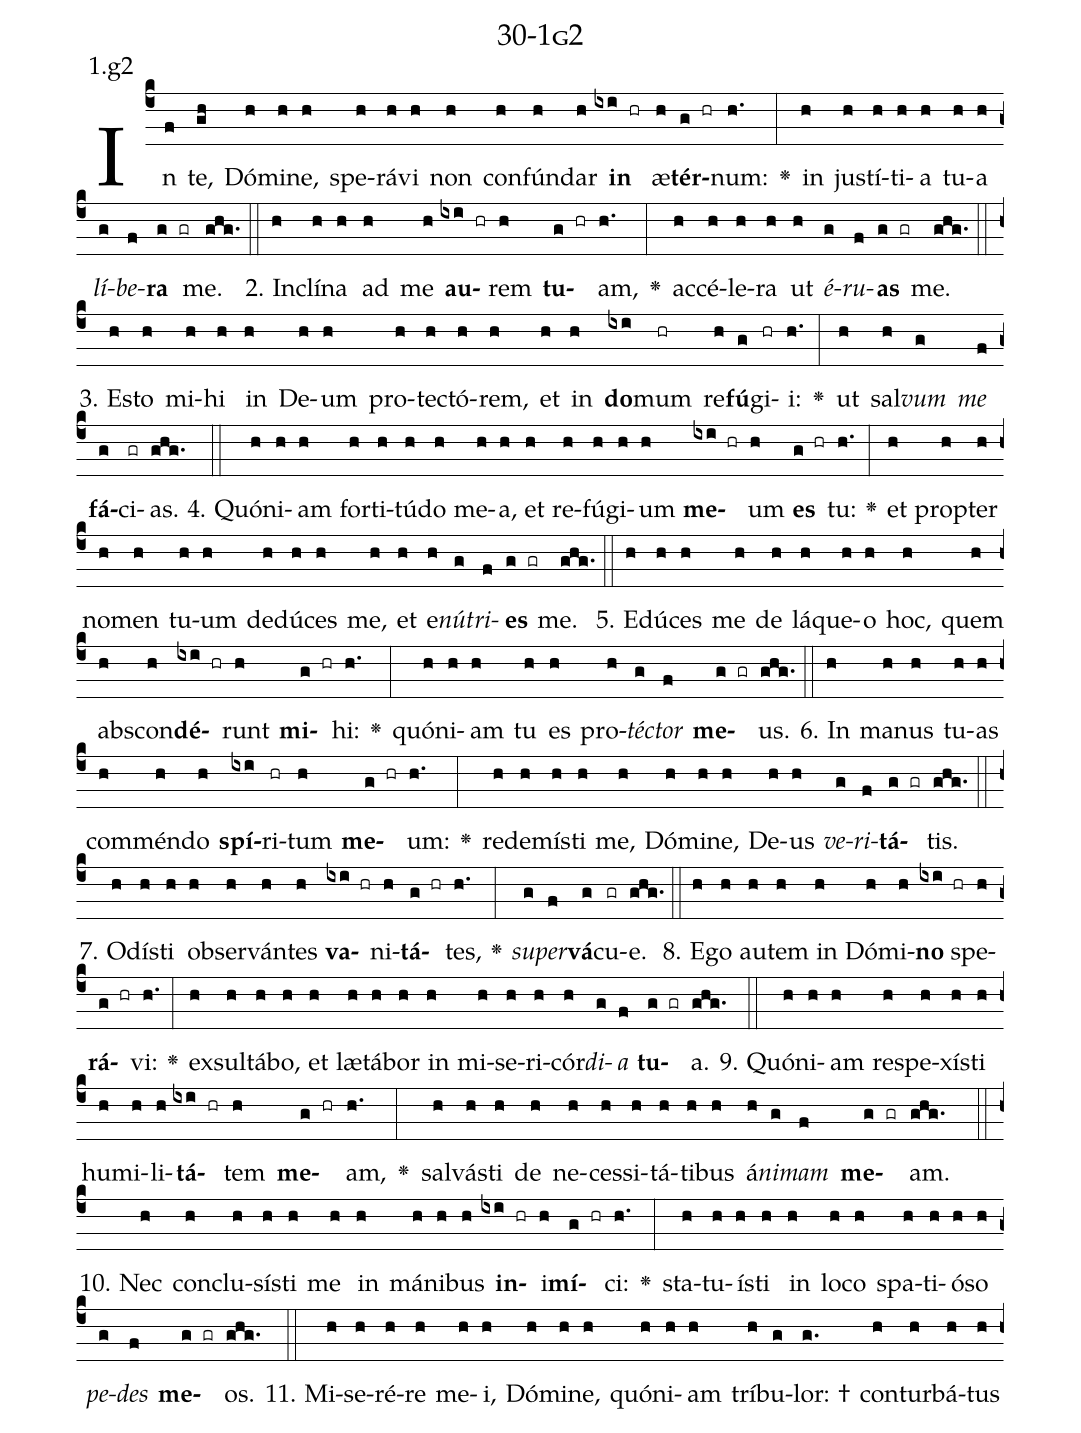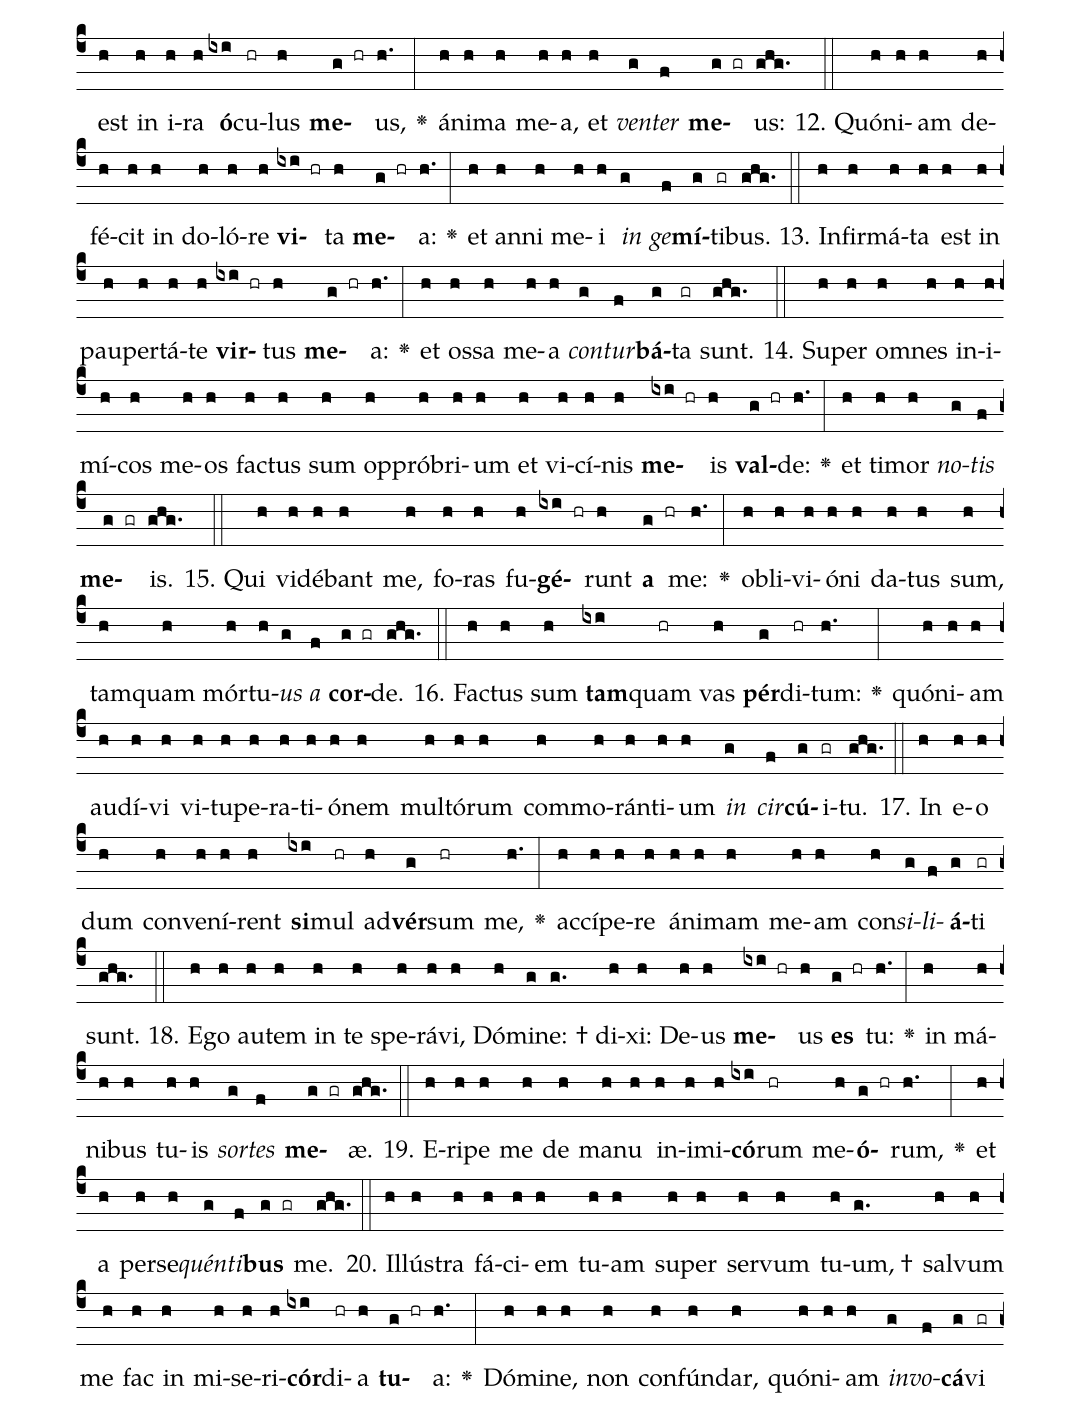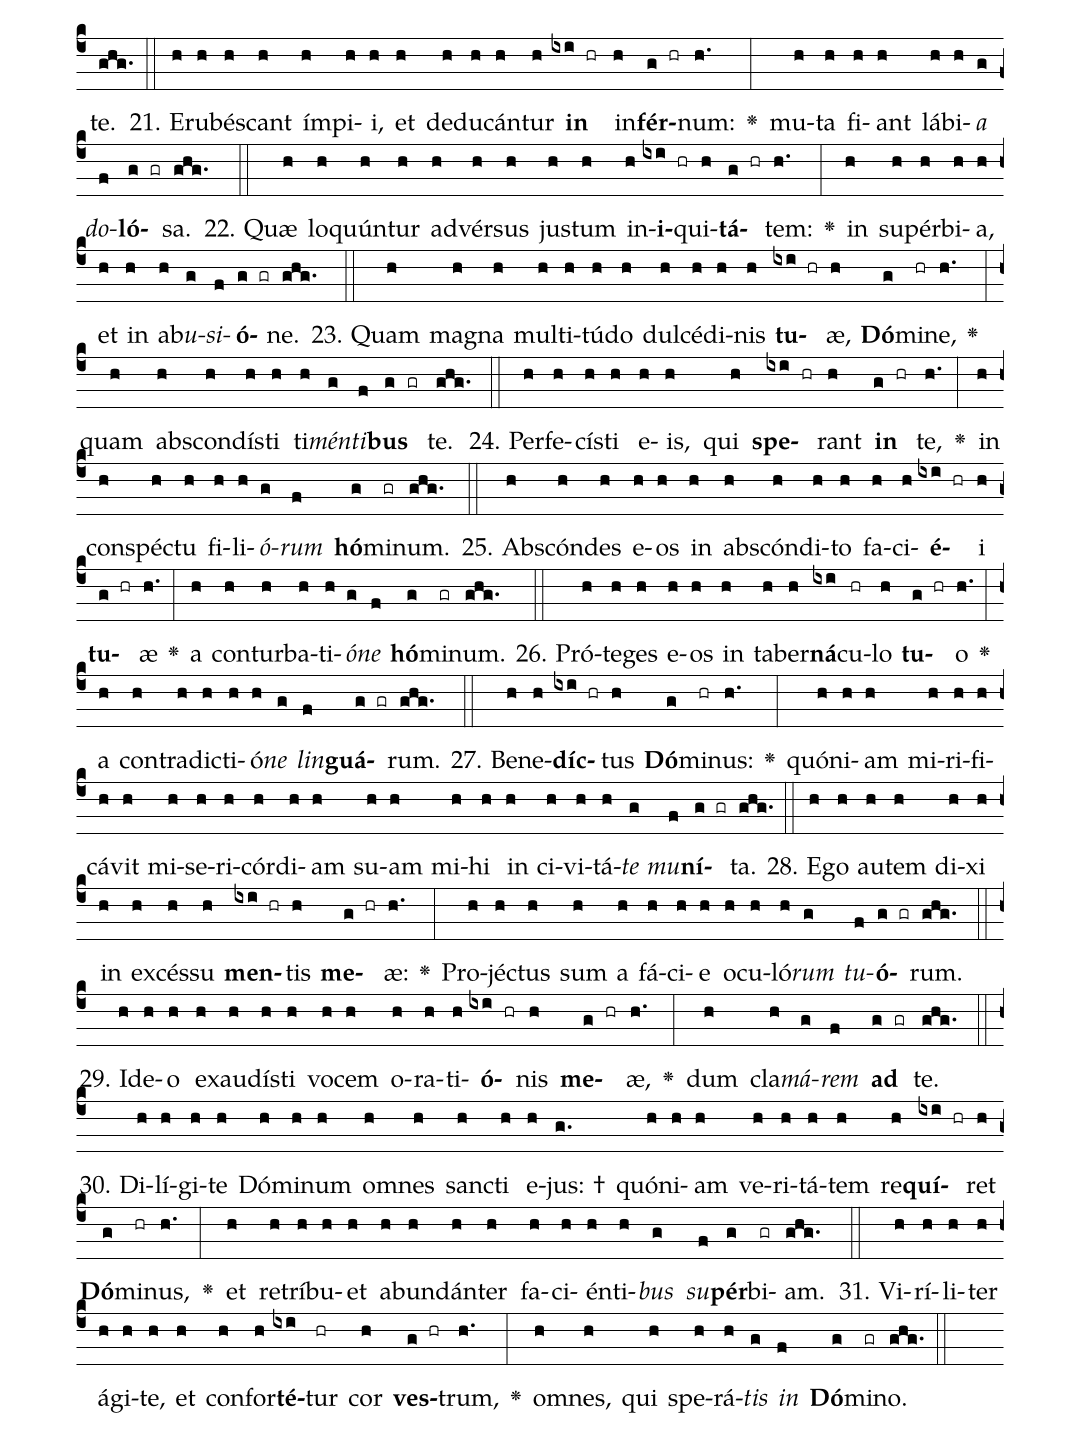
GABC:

name: 30-1g2;
annotation: 1.g2;
%%
(c4)In(f) te,(gh) Dó(h)mi(h)ne,(h) spe(h)rá(h)vi(h) non(h) con(h)fún(h)dar(h) <b>in</b>(ixi hr) æ(h)<b>tér</b>(g hr)num:(h.) <v>\greheightstar</v>(:) in(h) jus(h)tí(h)ti(h)a(h) tu(h)a(h) <i>lí</i>(g)<i>be</i>(f)<b>ra</b>(g gr) me.(ghg.) (::)
2. In(h)clí(h)na(h) ad(h) me(h) <b>au</b>(ixi hr)rem(h) <b>tu</b>(g hr)am,(h.) <v>\greheightstar</v>(:) ac(h)cé(h)le(h)ra(h) ut(h) <i>é</i>(g)<i>ru</i>(f)<b>as</b>(g gr) me.(ghg.) (::)
3. Es(h)to(h) mi(h)hi(h) in(h) De(h)um(h) pro(h)tec(h)tó(h)rem,(h) et(h) in(h) <b>do</b>(ixi)mum(hr) re(h)<b>fú</b>(g)gi(hr)i:(h.) <v>\greheightstar</v>(:) ut(h) sal(h)<i>vum</i>(g) <i>me</i>(f) <b>fá</b>(g)ci(gr)as.(ghg.) (::)
4. Quón(h)i(h)am(h) for(h)ti(h)tú(h)do(h) me(h)a,(h) et(h) re(h)fú(h)gi(h)um(h) <b>me</b>(ixi hr)um(h) <b>es</b>(g hr) tu:(h.) <v>\greheightstar</v>(:) et(h) prop(h)ter(h) no(h)men(h) tu(h)um(h) de(h)dú(h)ces(h) me,(h) et(h) e(h)<i>nú</i>(g)<i>tri</i>(f)<b>es</b>(g gr) me.(ghg.) (::)
5. E(h)dú(h)ces(h) me(h) de(h) lá(h)que(h)o(h) hoc,(h) quem(h) abs(h)con(h)<b>dé</b>(ixi hr)runt(h) <b>mi</b>(g hr)hi:(h.) <v>\greheightstar</v>(:) quón(h)i(h)am(h) tu(h) es(h) pro(h)<i>téc</i>(g)<i>tor</i>(f) <b>me</b>(g gr)us.(ghg.) (::)
6. In(h) ma(h)nus(h) tu(h)as(h) com(h)mén(h)do(h) <b>spí</b>(ixi)ri(hr)tum(h) <b>me</b>(g hr)um:(h.) <v>\greheightstar</v>(:) red(h)e(h)mís(h)ti(h) me,(h) Dó(h)mi(h)ne,(h) De(h)us(h) <i>ve</i>(g)<i>ri</i>(f)<b>tá</b>(g gr)tis.(ghg.) (::)
7. O(h)dís(h)ti(h) ob(h)ser(h)ván(h)tes(h) <b>va</b>(ixi hr)ni(h)<b>tá</b>(g hr)tes,(h.) <v>\greheightstar</v>(:) <i>su</i>(g)<i>per</i>(f)<b>vá</b>(g)cu(gr)e.(ghg.) (::)
8. E(h)go(h) au(h)tem(h) in(h) Dó(h)mi(h)<b>no</b>(ixi hr) spe(h)<b>rá</b>(g hr)vi:(h.) <v>\greheightstar</v>(:) ex(h)sul(h)tá(h)bo,(h) et(h) læ(h)tá(h)bor(h) in(h) mi(h)se(h)ri(h)cór(h)<i>di</i>(g)<i>a</i>(f) <b>tu</b>(g gr)a.(ghg.) (::)
9. Quón(h)i(h)am(h) re(h)spe(h)xís(h)ti(h) hu(h)mi(h)li(h)<b>tá</b>(ixi hr)tem(h) <b>me</b>(g hr)am,(h.) <v>\greheightstar</v>(:) sal(h)vás(h)ti(h) de(h) ne(h)ces(h)si(h)tá(h)ti(h)bus(h) á(h)<i>ni</i>(g)<i>mam</i>(f) <b>me</b>(g gr)am.(ghg.) (::)
10. Nec(h) con(h)clu(h)sís(h)ti(h) me(h) in(h) má(h)ni(h)bus(h) <b>in</b>(ixi hr)i(h)<b>mí</b>(g hr)ci:(h.) <v>\greheightstar</v>(:) sta(h)tu(h)ís(h)ti(h) in(h) lo(h)co(h) spa(h)ti(h)ó(h)so(h) <i>pe</i>(g)<i>des</i>(f) <b>me</b>(g gr)os.(ghg.) (::)
11. Mi(h)se(h)ré(h)re(h) me(h)i,(h) Dó(h)mi(h)ne,(h) quón(h)i(h)am(h) trí(h)bu(g)lor: †(g.) con(h)tur(h)bá(h)tus(h) est(h) in(h) i(h)ra(h) <b>ó</b>(ixi)cu(hr)lus(h) <b>me</b>(g hr)us,(h.) <v>\greheightstar</v>(:) á(h)ni(h)ma(h) me(h)a,(h) et(h) <i>ven</i>(g)<i>ter</i>(f) <b>me</b>(g gr)us:(ghg.) (::)
12. Quón(h)i(h)am(h) de(h)fé(h)cit(h) in(h) do(h)ló(h)re(h) <b>vi</b>(ixi hr)ta(h) <b>me</b>(g hr)a:(h.) <v>\greheightstar</v>(:) et(h) an(h)ni(h) me(h)i(h) <i>in</i>(g) <i>ge</i>(f)<b>mí</b>(g)ti(gr)bus.(ghg.) (::)
13. In(h)fir(h)má(h)ta(h) est(h) in(h) pau(h)per(h)tá(h)te(h) <b>vir</b>(ixi hr)tus(h) <b>me</b>(g hr)a:(h.) <v>\greheightstar</v>(:) et(h) os(h)sa(h) me(h)a(h) <i>con</i>(g)<i>tur</i>(f)<b>bá</b>(g)ta(gr) sunt.(ghg.) (::)
14. Su(h)per(h) om(h)nes(h) in(h)i(h)mí(h)cos(h) me(h)os(h) fac(h)tus(h) sum(h) op(h)pró(h)bri(h)um(h) et(h) vi(h)cí(h)nis(h) <b>me</b>(ixi hr)is(h) <b>val</b>(g hr)de:(h.) <v>\greheightstar</v>(:) et(h) ti(h)mor(h) <i>no</i>(g)<i>tis</i>(f) <b>me</b>(g gr)is.(ghg.) (::)
15. Qui(h) vi(h)dé(h)bant(h) me,(h) fo(h)ras(h) fu(h)<b>gé</b>(ixi hr)runt(h) <b>a</b>(g hr) me:(h.) <v>\greheightstar</v>(:) ob(h)li(h)vi(h)ó(h)ni(h) da(h)tus(h) sum,(h) tam(h)quam(h) mór(h)tu(h)<i>us</i>(g) <i>a</i>(f) <b>cor</b>(g gr)de.(ghg.) (::)
16. Fac(h)tus(h) sum(h) <b>tam</b>(ixi)quam(hr) vas(h) <b>pér</b>(g)di(hr)tum:(h.) <v>\greheightstar</v>(:) quón(h)i(h)am(h) au(h)dí(h)vi(h) vi(h)tu(h)pe(h)ra(h)ti(h)ó(h)nem(h) mul(h)tó(h)rum(h) com(h)mo(h)rán(h)ti(h)um(h) <i>in</i>(g) <i>cir</i>(f)<b>cú</b>(g)i(gr)tu.(ghg.) (::)
17. In(h) e(h)o(h) dum(h) con(h)ve(h)ní(h)rent(h) <b>si</b>(ixi)mul(hr) ad(h)<b>vér</b>(g)sum(hr) me,(h.) <v>\greheightstar</v>(:) ac(h)cí(h)pe(h)re(h) á(h)ni(h)mam(h) me(h)am(h) con(h)<i>si</i>(g)<i>li</i>(f)<b>á</b>(g)ti(gr) sunt.(ghg.) (::)
18. E(h)go(h) au(h)tem(h) in(h) te(h) spe(h)rá(h)vi,(h) Dó(h)mi(g)ne: †(g.) di(h)xi:(h) De(h)us(h) <b>me</b>(ixi hr)us(h) <b>es</b>(g hr) tu:(h.) <v>\greheightstar</v>(:) in(h) má(h)ni(h)bus(h) tu(h)is(h) <i>sor</i>(g)<i>tes</i>(f) <b>me</b>(g gr)æ.(ghg.) (::)
19. E(h)ri(h)pe(h) me(h) de(h) ma(h)nu(h) in(h)i(h)mi(h)<b>có</b>(ixi)rum(hr) me(h)<b>ó</b>(g hr)rum,(h.) <v>\greheightstar</v>(:) et(h) a(h) per(h)se(h)<i>quén</i>(g)<i>ti</i>(f)<b>bus</b>(g gr) me.(ghg.) (::)
20. Il(h)lús(h)tra(h) fá(h)ci(h)em(h) tu(h)am(h) su(h)per(h) ser(h)vum(h) tu(h)um, †(g.) sal(h)vum(h) me(h) fac(h) in(h) mi(h)se(h)ri(h)<b>cór</b>(ixi)di(hr)a(h) <b>tu</b>(g hr)a:(h.) <v>\greheightstar</v>(:) Dó(h)mi(h)ne,(h) non(h) con(h)fún(h)dar,(h) quón(h)i(h)am(h) <i>in</i>(g)<i>vo</i>(f)<b>cá</b>(g)vi(gr) te.(ghg.) (::)
21. E(h)ru(h)bés(h)cant(h) ím(h)pi(h)i,(h) et(h) de(h)du(h)cán(h)tur(h) <b>in</b>(ixi hr) in(h)<b>fér</b>(g hr)num:(h.) <v>\greheightstar</v>(:) mu(h)ta(h) fi(h)ant(h) lá(h)bi(h)<i>a</i>(g) <i>do</i>(f)<b>ló</b>(g gr)sa.(ghg.) (::)
22. Quæ(h) lo(h)quún(h)tur(h) ad(h)vér(h)sus(h) jus(h)tum(h) in(h)<b>i</b>(ixi hr)qui(h)<b>tá</b>(g hr)tem:(h.) <v>\greheightstar</v>(:) in(h) su(h)pér(h)bi(h)a,(h) et(h) in(h) ab(h)<i>u</i>(g)<i>si</i>(f)<b>ó</b>(g gr)ne.(ghg.) (::)
23. Quam(h) ma(h)gna(h) mul(h)ti(h)tú(h)do(h) dul(h)cé(h)di(h)nis(h) <b>tu</b>(ixi hr)æ,(h) <b>Dó</b>(g)mi(hr)ne,(h.) <v>\greheightstar</v>(:) quam(h) abs(h)con(h)dís(h)ti(h) ti(h)<i>mén</i>(g)<i>ti</i>(f)<b>bus</b>(g gr) te.(ghg.) (::)
24. Per(h)fe(h)cís(h)ti(h) e(h)is,(h) qui(h) <b>spe</b>(ixi hr)rant(h) <b>in</b>(g hr) te,(h.) <v>\greheightstar</v>(:) in(h) con(h)spéc(h)tu(h) fi(h)li(h)<i>ó</i>(g)<i>rum</i>(f) <b>hó</b>(g)mi(gr)num.(ghg.) (::)
25. Abs(h)cón(h)des(h) e(h)os(h) in(h) abs(h)cón(h)di(h)to(h) fa(h)ci(h)<b>é</b>(ixi hr)i(h) <b>tu</b>(g hr)æ(h.) <v>\greheightstar</v>(:) a(h) con(h)tur(h)ba(h)ti(h)<i>ó</i>(g)<i>ne</i>(f) <b>hó</b>(g)mi(gr)num.(ghg.) (::)
26. Pró(h)te(h)ges(h) e(h)os(h) in(h) ta(h)ber(h)<b>ná</b>(ixi)cu(hr)lo(h) <b>tu</b>(g hr)o(h.) <v>\greheightstar</v>(:) a(h) con(h)tra(h)dic(h)ti(h)ó(h)<i>ne</i>(g) <i>lin</i>(f)<b>guá</b>(g gr)rum.(ghg.) (::)
27. Be(h)ne(h)<b>díc</b>(ixi hr)tus(h) <b>Dó</b>(g)mi(hr)nus:(h.) <v>\greheightstar</v>(:) quón(h)i(h)am(h) mi(h)ri(h)fi(h)cá(h)vit(h) mi(h)se(h)ri(h)cór(h)di(h)am(h) su(h)am(h) mi(h)hi(h) in(h) ci(h)vi(h)tá(h)<i>te</i>(g) <i>mu</i>(f)<b>ní</b>(g gr)ta.(ghg.) (::)
28. E(h)go(h) au(h)tem(h) di(h)xi(h) in(h) ex(h)cés(h)su(h) <b>men</b>(ixi hr)tis(h) <b>me</b>(g hr)æ:(h.) <v>\greheightstar</v>(:) Pro(h)jéc(h)tus(h) sum(h) a(h) fá(h)ci(h)e(h) o(h)cu(h)ló(h)<i>rum</i>(g) <i>tu</i>(f)<b>ó</b>(g gr)rum.(ghg.) (::)
29. Id(h)e(h)o(h) ex(h)au(h)dís(h)ti(h) vo(h)cem(h) o(h)ra(h)ti(h)<b>ó</b>(ixi hr)nis(h) <b>me</b>(g hr)æ,(h.) <v>\greheightstar</v>(:) dum(h) cla(h)<i>má</i>(g)<i>rem</i>(f) <b>ad</b>(g gr) te.(ghg.) (::)
30. Di(h)lí(h)gi(h)te(h) Dó(h)mi(h)num(h) om(h)nes(h) sanc(h)ti(h) e(h)jus: †(g.) quón(h)i(h)am(h) ve(h)ri(h)tá(h)tem(h) re(h)<b>quí</b>(ixi hr)ret(h) <b>Dó</b>(g)mi(hr)nus,(h.) <v>\greheightstar</v>(:) et(h) re(h)trí(h)bu(h)et(h) ab(h)un(h)dán(h)ter(h) fa(h)ci(h)én(h)ti(h)<i>bus</i>(g) <i>su</i>(f)<b>pér</b>(g)bi(gr)am.(ghg.) (::)
31. Vi(h)rí(h)li(h)ter(h) á(h)gi(h)te,(h) et(h) con(h)for(h)<b>té</b>(ixi)tur(hr) cor(h) <b>ves</b>(g hr)trum,(h.) <v>\greheightstar</v>(:) om(h)nes,(h) qui(h) spe(h)rá(h)<i>tis</i>(g) <i>in</i>(f) <b>Dó</b>(g)mi(gr)no.(ghg.) (::)
